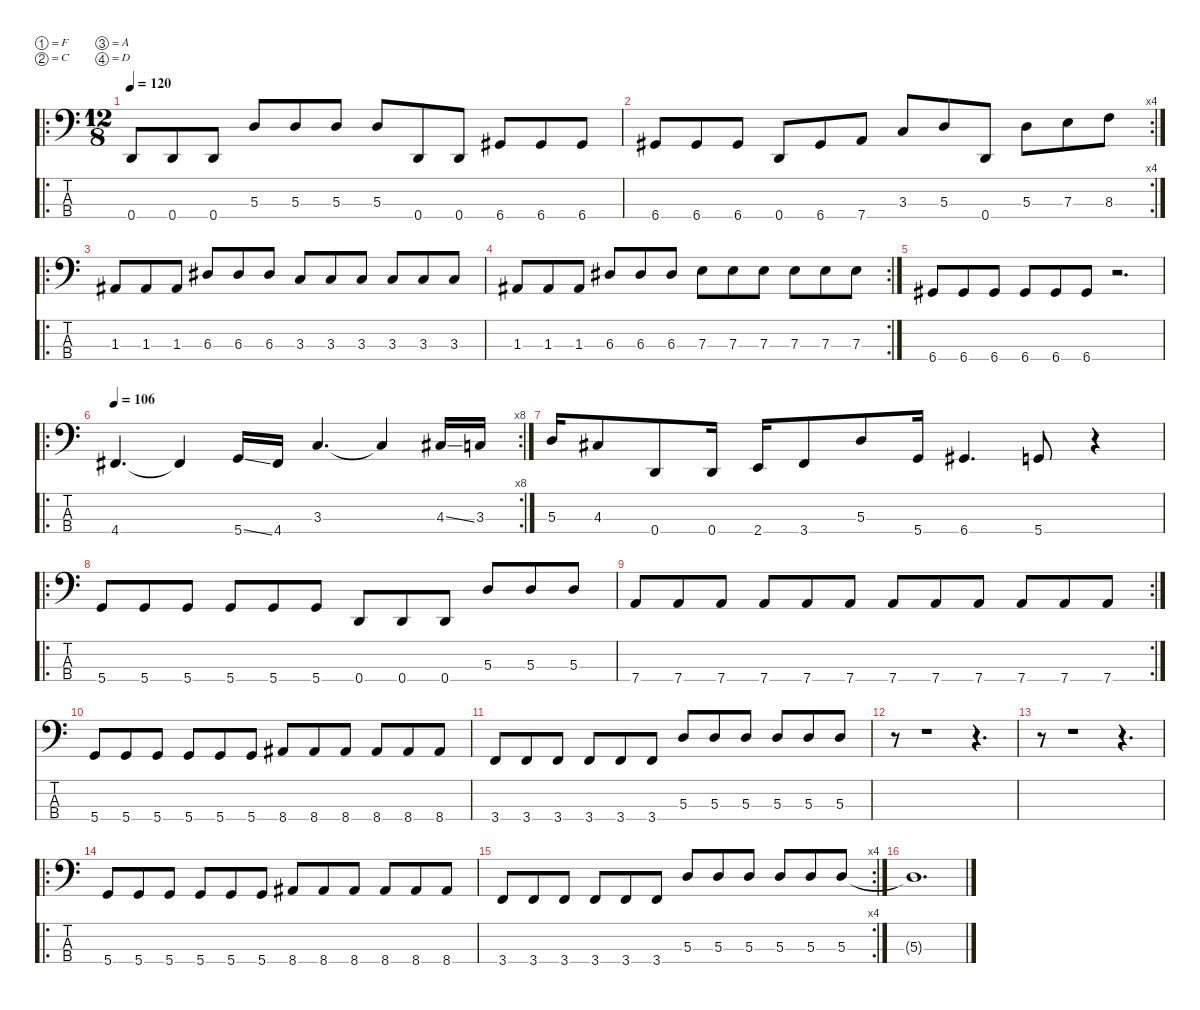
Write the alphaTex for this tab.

\defaultSystemsLayout 4
\hideDynamics
\bracketExtendMode nobrackets
\singleTrackTrackNamePolicy hidden
\multiTrackTrackNamePolicy hidden
\firstSystemTrackNameMode fullname
\firstSystemTrackNameOrientation horizontal
\otherSystemsTrackNameOrientation horizontal
\track ("Bass" "el.bs.") {instrument electricbassfinger}
\staff {score tabs}
\tuning (F2 C2 A1 D1)
\ro
\ts (12 8)
\tempo 120
\clef f4
\ks c
0.4.8{dy f beam Up} 0.4.8{beam Up} 0.4.8{beam Up} 5.3.8{beam Up} 5.3.8{beam Up} 5.3.8{beam Up} 5.3.8{beam Up} 0.4.8{beam Up} 0.4.8{beam Up} 6.4{acc #}.8{beam Up} 6.4{acc #}.8{beam Up} 6.4{acc #}.8{beam Up} |
\rc 4
6.4{acc #}.8{beam Up} 6.4{acc #}.8{beam Up} 6.4{acc #}.8{beam Up} 0.4.8{beam Up} 6.4{acc #}.8{beam Up} 7.4.8{beam Up} 3.3.8{beam Up} 5.3.8{beam Up} 0.4.8{beam Up} 5.3.8{beam Down} 7.3.8{beam Down} 8.3.8{beam Down} |
\ro
1.3{acc #}.8{beam Up} 1.3{acc #}.8{beam Up} 1.3{acc #}.8{beam Up} 6.3{acc #}.8{beam Up} 6.3{acc #}.8{beam Up} 6.3{acc #}.8{beam Up} 3.3.8{beam Up} 3.3.8{beam Up} 3.3.8{beam Up} 3.3.8{beam Up} 3.3.8{beam Up} 3.3.8{beam Up} |
\rc 2
1.3{acc #}.8{beam Up} 1.3{acc #}.8{beam Up} 1.3{acc #}.8{beam Up} 6.3{acc #}.8{beam Up} 6.3{acc #}.8{beam Up} 6.3{acc #}.8{beam Up} 7.3.8{beam Down} 7.3.8{beam Down} 7.3.8{beam Down} 7.3.8{beam Down} 7.3.8{beam Down} 7.3.8{beam Down} |
6.4{acc #}.8{beam Up} 6.4{acc #}.8{beam Up} 6.4{acc #}.8{beam Up} 6.4{acc #}.8{beam Up} 6.4{acc #}.8{beam Up} 6.4{acc #}.8{beam Up} r.2{d beam Up} |
\ro
\rc 8
\tempo 106
4.4{acc #}.4{d instrument fretlessbass beam Up} 4.4{t acc #}.4{beam Up} 5.4{ss}.16{beam Up} 4.4{acc #}.16{beam Up} 3.3.4{d beam Up} 3.3{t}.4{beam Up} 4.3{ss acc #}.16{beam Up} 3.3.16{beam Up} |
5.3.16{beam Up} 4.3{acc #}.8{beam Up} 0.4.8{beam Up} 0.4.16{beam Up} 2.4.16{beam Up} 3.4.8{beam Up} 5.3.8{beam Up} 5.4.16{beam Up} 6.4{acc #}.4{d beam Up} 5.4.8{beam Up} r.4{beam Up} |
\ro
\tempo (106 hide)
5.4.8{beam Up} 5.4.8{beam Up} 5.4.8{beam Up} 5.4.8{beam Up} 5.4.8{beam Up} 5.4.8{beam Up} 0.4.8{beam Up} 0.4.8{beam Up} 0.4.8{beam Up} 5.3.8{beam Up} 5.3.8{beam Up} 5.3.8{beam Up} |
\rc 2
7.4.8{beam Up} 7.4.8{beam Up} 7.4.8{beam Up} 7.4.8{beam Up} 7.4.8{beam Up} 7.4.8{beam Up} 7.4.8{beam Up} 7.4.8{beam Up} 7.4.8{beam Up} 7.4.8{beam Up} 7.4.8{beam Up} 7.4.8{beam Up} |
5.4.8{beam Up} 5.4.8{beam Up} 5.4.8{beam Up} 5.4.8{beam Up} 5.4.8{beam Up} 5.4.8{beam Up} 8.4{acc #}.8{beam Up} 8.4{acc #}.8{beam Up} 8.4{acc #}.8{beam Up} 8.4{acc #}.8{beam Up} 8.4{acc #}.8{beam Up} 8.4{acc #}.8{beam Up} |
3.4.8{beam Up} 3.4.8{beam Up} 3.4.8{beam Up} 3.4.8{beam Up} 3.4.8{beam Up} 3.4.8{beam Up} 5.3.8{beam Up} 5.3.8{beam Up} 5.3.8{beam Up} 5.3.8{beam Up} 5.3.8{beam Up} 5.3.8{beam Up} |
r.8{beam Down} r.1{beam Down} r.4{d beam Down} |
r.8{beam Down} r.1{beam Down} r.4{d beam Down} |
\ro
5.4.8{beam Up} 5.4.8{beam Up} 5.4.8{beam Up} 5.4.8{beam Up} 5.4.8{beam Up} 5.4.8{beam Up} 8.4{acc #}.8{beam Up} 8.4{acc #}.8{beam Up} 8.4{acc #}.8{beam Up} 8.4{acc #}.8{beam Up} 8.4{acc #}.8{beam Up} 8.4{acc #}.8{beam Up} |
\rc 4
3.4.8{beam Up} 3.4.8{beam Up} 3.4.8{beam Up} 3.4.8{beam Up} 3.4.8{beam Up} 3.4.8{beam Up} 5.3.8{beam Up} 5.3.8{beam Up} 5.3.8{beam Up} 5.3.8{beam Up} 5.3.8{beam Up} 5.3.8{beam Up} |
5.3{t}.1{d beam Down}
